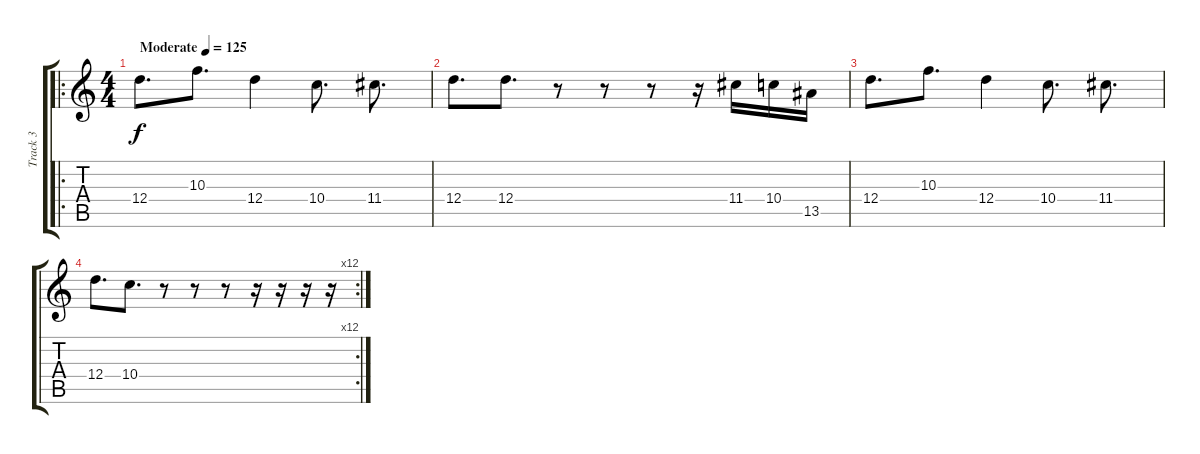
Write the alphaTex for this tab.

\track ("Track 3" "Track 3") {instrument electricguitarmuted}
\staff {score tabs}
\tuning (E4 B3 G3 D3 A2 E2) {hide}
\ro
\ts (4 4)
\tempo (125 "Moderate")
\clef g2
\ks c
12.4.8{d dy f balance 1 instrument electricguitarmuted} 10.3.8{d balance 15} 12.4.4{balance 1} 10.4.8{d balance 15} 11.4.8{d balance 1} |
12.4.8{d balance 15} 12.4.8{d balance 1} r.8 r.8 r.8{balance 8} r.16 11.4.16 10.4.16 13.5.16 |
12.4.8{d balance 1} 10.3.8{d balance 15} 12.4.4{balance 1} 10.4.8{d balance 15} 11.4.8{d balance 1} |
\rc 12
12.4.8{d balance 15} 10.4.8{d balance 1} r.8 r.8 r.8{balance 8} r.16 r.16 r.16 r.16
